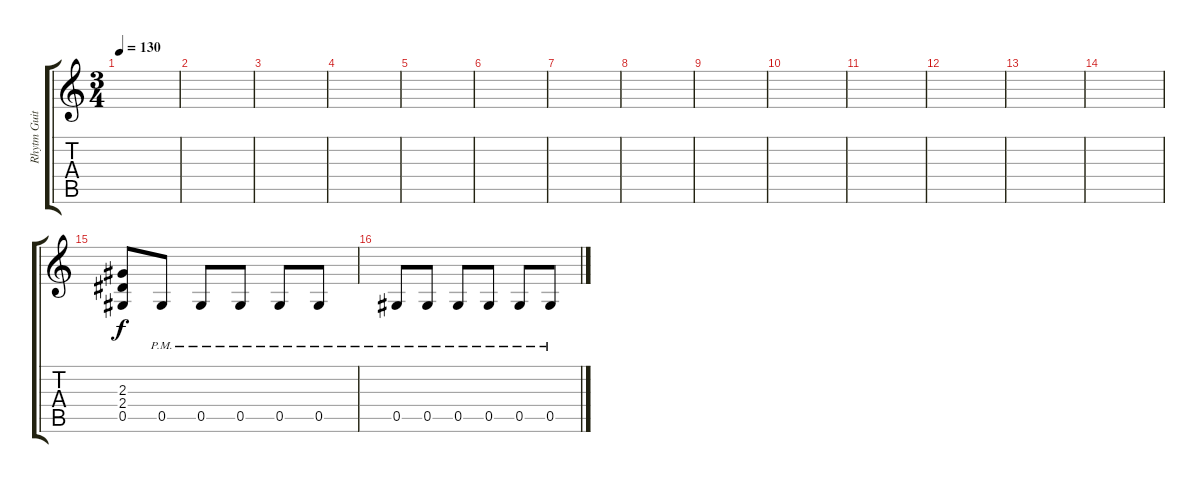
\track ("Rhytm Guitar" "Rhytm Guit") {instrument distortionguitar}
\staff {score tabs}
\tuning (Eb4 Bb3 Gb3 Db3 Ab2 Eb2) {hide}
\ts (3 4)
\tempo 130
\clef g2
\ks c
|
|
|
|
|
|
|
|
|
|
|
|
|
|
(2.3 2.4 0.5).8 0.5{pm}.8 0.5{pm}.8 0.5{pm}.8 0.5{pm}.8 0.5{pm}.8 |
0.5{pm}.8 0.5{pm}.8 0.5{pm}.8 0.5{pm}.8 0.5{pm}.8 0.5{pm}.8
